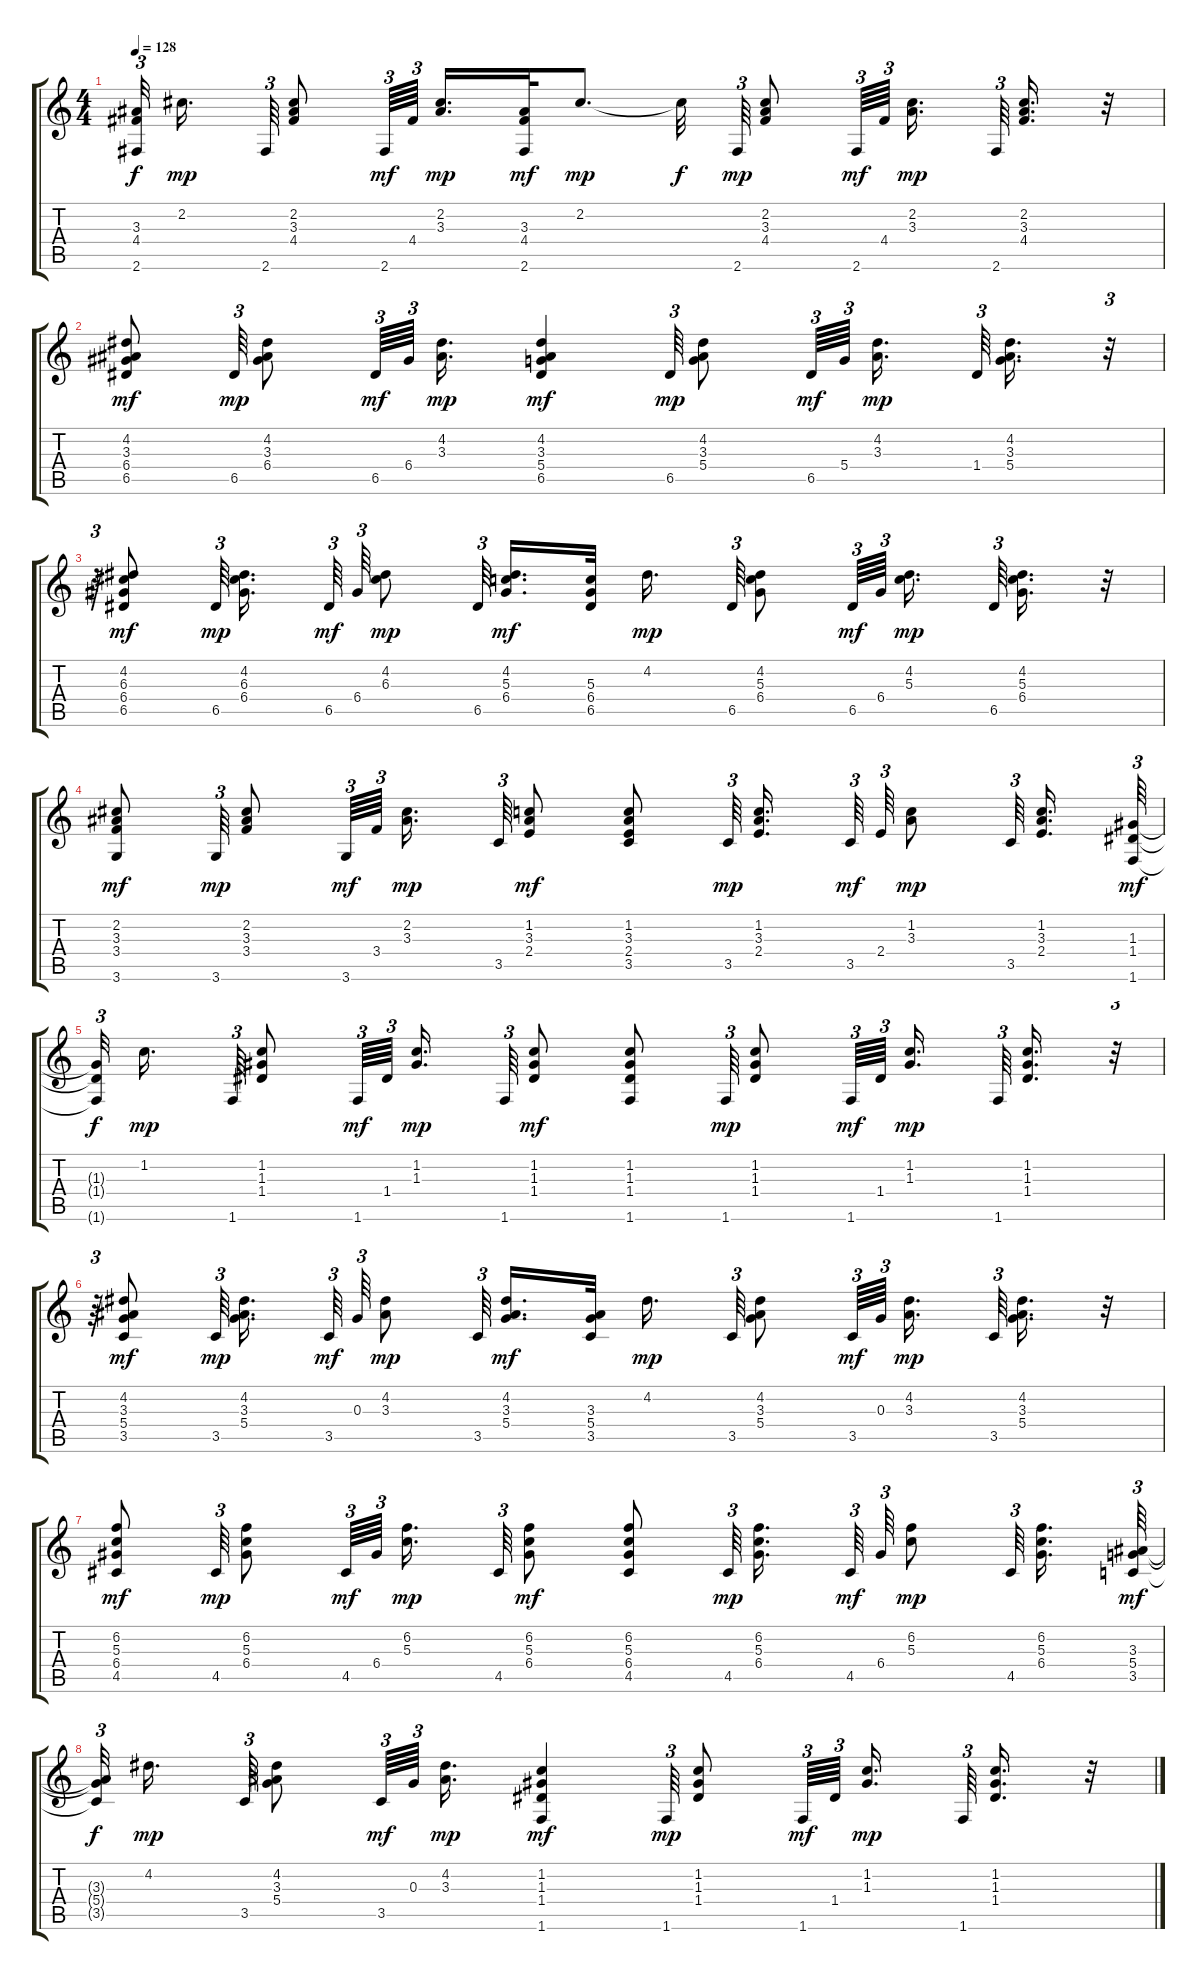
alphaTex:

\track "" {instrument acousticguitarsteel}
\staff {score tabs}
\tuning (E4 B3 G3 D3 A2 E2) {hide}
\ts (4 4)
\tempo 128
\clef g2
\ks c
(3.3{t} 4.4{t} 2.6{t}).32{tu (3 2) dy f beam splitsecondary} 2.2.16{d dy mp beam splitsecondary} 2.6.64{tu (3 2)} (2.2 3.3 4.4).8 2.6.64{tu (3 2) dy mf} 4.4.64{tu (3 2) beam splitsecondary} (2.2 3.3).16{d dy mp} (3.3 4.4 2.6).32{dy mf} 2.2.8{d dy mp} 2.2{t}.32{dy f beam splitsecondary} 2.6.64{tu (3 2) dy mp} (2.2 3.3 4.4).8 2.6.64{tu (3 2) dy mf} 4.4.64{tu (3 2) beam splitsecondary} (2.2 3.3).16{d dy mp beam splitsecondary} 2.6.64{tu (3 2)} (2.2 3.3 4.4).16{d} r.32 |
(4.2 3.3 6.4 6.5).8{dy mf} 6.5.64{tu (3 2) dy mp} (4.2 3.3 6.4).8 6.5.64{tu (3 2) dy mf} 6.4.64{tu (3 2) beam splitsecondary} (4.2 3.3).16{d dy mp} (4.2 3.3 5.4 6.5).4{dy mf} 6.5.64{tu (3 2) dy mp} (4.2 3.3 5.4).8 6.5.64{tu (3 2) dy mf} 5.4.64{tu (3 2) beam splitsecondary} (4.2 3.3).16{d dy mp beam splitsecondary} 1.4.64{tu (3 2)} (4.2 3.3 5.4).16{d} r.32{tu (3 2)} |
r.64{tu (3 2)} (4.2 6.3 6.4 6.5).8{dy mf} 6.5.64{tu (3 2) dy mp beam splitsecondary} (4.2 6.3 6.4).16{d} 6.5.64{tu (3 2) dy mf} 6.4.64{tu (3 2)} (4.2 6.3).8{dy mp} 6.5.64{tu (3 2) beam splitsecondary} (4.2 5.3 6.4).16{d dy mf} (5.3 6.4 6.5).32 4.2.16{d dy mp beam splitsecondary} 6.5.64{tu (3 2)} (4.2 5.3 6.4).8 6.5.64{tu (3 2) dy mf} 6.4.64{tu (3 2) beam splitsecondary} (4.2 5.3).16{d dy mp beam splitsecondary} 6.5.64{tu (3 2)} (4.2 5.3 6.4).16{d} r.32 |
(2.2 3.3 3.4 3.6).8{dy mf} 3.6.64{tu (3 2) dy mp} (2.2 3.3 3.4).8 3.6.64{tu (3 2) dy mf} 3.4.64{tu (3 2) beam splitsecondary} (2.2 3.3).16{d dy mp beam splitsecondary} 3.5.64{tu (3 2)} (1.2 3.3 2.4).8{dy mf} (1.2 3.3 2.4 3.5).8 3.5.64{tu (3 2) dy mp beam splitsecondary} (1.2 3.3 2.4).16{d} 3.5.64{tu (3 2) dy mf} 2.4.64{tu (3 2)} (1.2 3.3).8{dy mp} 3.5.64{tu (3 2) beam splitsecondary} (1.2 3.3 2.4).16{d} (1.3 1.4 1.6).64{tu (3 2) dy mf} |
(1.3{t} 1.4{t} 1.6{t}).32{tu (3 2) dy f beam splitsecondary} 1.2.16{d dy mp beam splitsecondary} 1.6.64{tu (3 2)} (1.2 1.3 1.4).8 1.6.64{tu (3 2) dy mf} 1.4.64{tu (3 2) beam splitsecondary} (1.2 1.3).16{d dy mp beam splitsecondary} 1.6.64{tu (3 2)} (1.2 1.3 1.4).8{dy mf} (1.2 1.3 1.4 1.6).8 1.6.64{tu (3 2) dy mp} (1.2 1.3 1.4).8 1.6.64{tu (3 2) dy mf} 1.4.64{tu (3 2) beam splitsecondary} (1.2 1.3).16{d dy mp beam splitsecondary} 1.6.64{tu (3 2)} (1.2 1.3 1.4).16{d} r.32{tu (3 2)} |
r.64{tu (3 2)} (4.2 3.3 5.4 3.5).8{dy mf} 3.5.64{tu (3 2) dy mp beam splitsecondary} (4.2 3.3 5.4).16{d} 3.5.64{tu (3 2) dy mf} 0.3.64{tu (3 2)} (4.2 3.3).8{dy mp} 3.5.64{tu (3 2) beam splitsecondary} (4.2 3.3 5.4).16{d dy mf} (3.3 5.4 3.5).32 4.2.16{d dy mp beam splitsecondary} 3.5.64{tu (3 2)} (4.2 3.3 5.4).8 3.5.64{tu (3 2) dy mf} 0.3.64{tu (3 2) beam splitsecondary} (4.2 3.3).16{d dy mp beam splitsecondary} 3.5.64{tu (3 2)} (4.2 3.3 5.4).16{d} r.32 |
(6.2 5.3 6.4 4.5).8{dy mf} 4.5.64{tu (3 2) dy mp} (6.2 5.3 6.4).8 4.5.64{tu (3 2) dy mf} 6.4.64{tu (3 2) beam splitsecondary} (6.2 5.3).16{d dy mp beam splitsecondary} 4.5.64{tu (3 2)} (6.2 5.3 6.4).8{dy mf} (6.2 5.3 6.4 4.5).8 4.5.64{tu (3 2) dy mp beam splitsecondary} (6.2 5.3 6.4).16{d} 4.5.64{tu (3 2) dy mf} 6.4.64{tu (3 2)} (6.2 5.3).8{dy mp} 4.5.64{tu (3 2) beam splitsecondary} (6.2 5.3 6.4).16{d} (3.3 5.4 3.5).64{tu (3 2) dy mf} |
(3.3{t} 5.4{t} 3.5{t}).32{tu (3 2) dy f beam splitsecondary} 4.2.16{d dy mp beam splitsecondary} 3.5.64{tu (3 2)} (4.2 3.3 5.4).8 3.5.64{tu (3 2) dy mf} 0.3.64{tu (3 2) beam splitsecondary} (4.2 3.3).16{d dy mp} (1.2 1.3 1.4 1.6).4{dy mf} 1.6.64{tu (3 2) dy mp} (1.2 1.3 1.4).8 1.6.64{tu (3 2) dy mf} 1.4.64{tu (3 2) beam splitsecondary} (1.2 1.3).16{d dy mp beam splitsecondary} 1.6.64{tu (3 2)} (1.2 1.3 1.4).16{d} r.32
